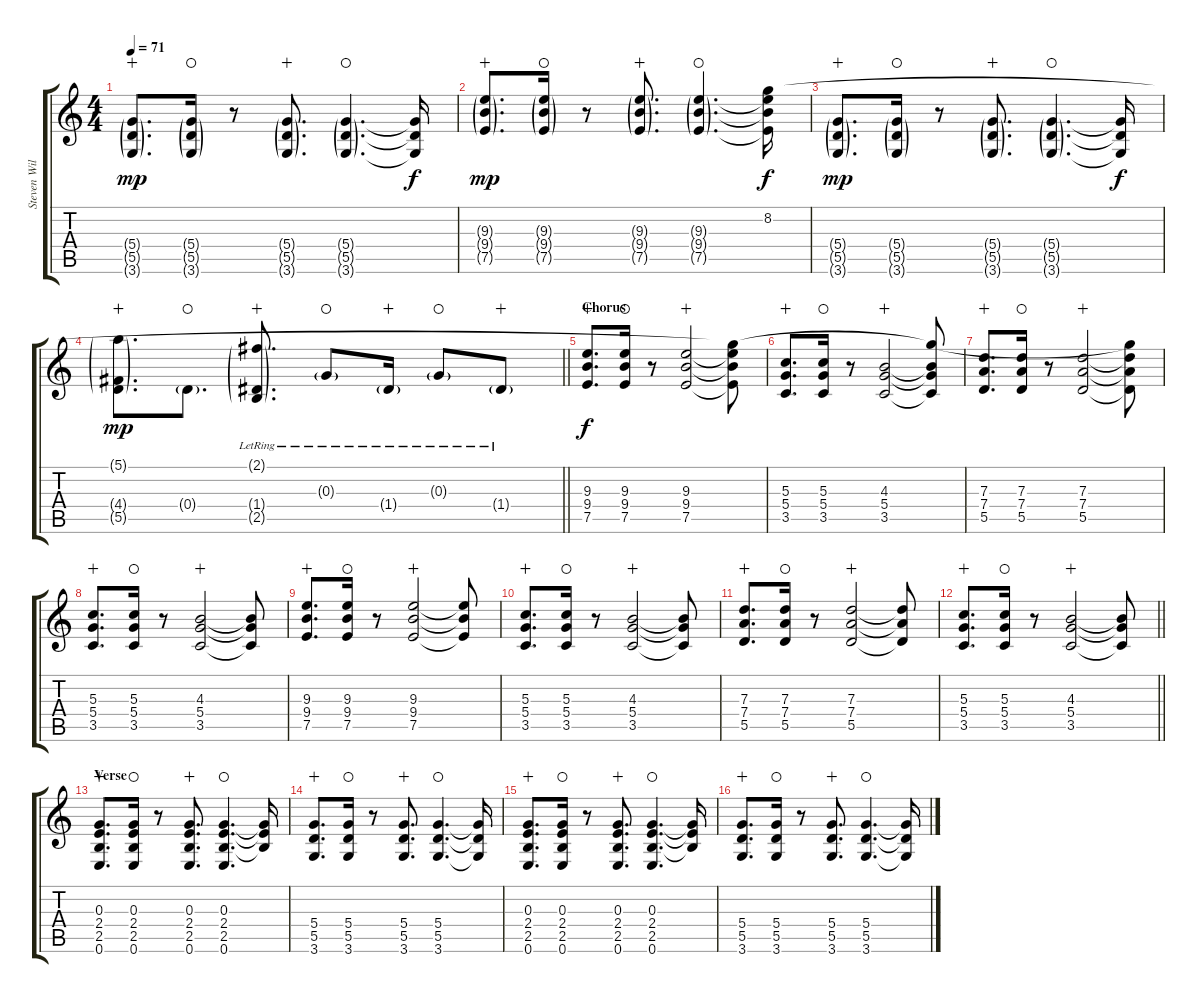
\track ("Steven Wilson" "Steven Wil") {instrument electricguitarjazz}
\staff {score tabs}
\tuning (E4 B3 G3 D3 A2 E2) {hide}
\ts (4 4)
\tempo 71
\clef g2
\ks c
(5.4{g} 5.5{g} 3.6{g}).8{d dy mp wahc} (5.4{g} 5.5{g} 3.6{g}).16{waho} r.8 (5.4{g} 5.5{g} 3.6{g}).8{d wahc} (5.4{g} 5.5{g} 3.6{g}).4{d waho} (5.4{t} 5.5{t} 3.6{t}).16{dy f} |
(9.3{g} 9.4{g} 7.5{g}).8{d dy mp wahc} (9.3{g} 9.4{g} 7.5{g}).16{waho} r.8 (9.3{g} 9.4{g} 7.5{g}).8{d wahc} (9.3{g} 9.4{g} 7.5{g}).4{d waho} (8.2 9.3{t} 9.4{t} 7.5{t}).16{dy f} |
(5.4{g} 5.5{g} 3.6{g}).8{d dy mp wahc} (5.4{g} 5.5{g} 3.6{g}).16{waho} r.8 (5.4{g} 5.5{g} 3.6{g}).8{d wahc} (5.4{g} 5.5{g} 3.6{g}).4{d waho} (5.4{t} 5.5{t} 3.6{t}).16{dy f} |
\barLineRight lightlight
(5.1{g} 4.4{g} 5.5{g}).8{d dy mp wahc} 0.4{g}.8{d waho} (2.1{g} 1.4{g lr} 2.5{g}).8{d wahc} 0.3{g lr}.8{waho} 1.4{g lr}.16{wahc} 0.3{g lr}.8{waho} 1.4{g lr}.8{wahc} |
\section ("" "Chorus")
(9.3 9.4 7.5).8{d dy f wahc} (9.3 9.4 7.5).16{waho} r.8 (9.3 9.4 7.5).2{wahc} (8.2{t} 9.3{t} 9.4{t} 7.5{t}).8 |
(5.3 5.4 3.5).8{d wahc} (5.3 5.4 3.5).16{waho} r.8 (4.3 5.4 3.5).2{wahc} (8.2{t} 4.3{t} 5.4{t} 3.5{t}).8 |
(7.3 7.4 5.5).8{d wahc} (7.3 7.4 5.5).16{waho} r.8 (7.3 7.4 5.5).2{wahc} (8.2{t} 7.3{t} 7.4{t} 5.5{t}).8 |
(5.3 5.4 3.5).8{d wahc} (5.3 5.4 3.5).16{waho} r.8 (4.3 5.4 3.5).2{wahc} (4.3{t} 5.4{t} 3.5{t}).8 |
(9.3 9.4 7.5).8{d wahc} (9.3 9.4 7.5).16{waho} r.8 (9.3 9.4 7.5).2{wahc} (9.3{t} 9.4{t} 7.5{t}).8 |
(5.3 5.4 3.5).8{d wahc} (5.3 5.4 3.5).16{waho} r.8 (4.3 5.4 3.5).2{wahc} (4.3{t} 5.4{t} 3.5{t}).8 |
(7.3 7.4 5.5).8{d wahc} (7.3 7.4 5.5).16{waho} r.8 (7.3 7.4 5.5).2{wahc} (7.3{t} 7.4{t} 5.5{t}).8 |
\barLineRight lightlight
(5.3 5.4 3.5).8{d wahc} (5.3 5.4 3.5).16{waho} r.8 (4.3 5.4 3.5).2{wahc} (4.3{t} 5.4{t} 3.5{t}).8 |
\section ("" "Verse")
(0.3 2.4 2.5 0.6).8{d volume 10 instrument distortionguitar wahc} (0.3 2.4 2.5 0.6).16{waho} r.8 (0.3 2.4 2.5 0.6).8{d wahc} (0.3 2.4 2.5 0.6).4{d waho} (0.3{t} 2.4{t} 2.5{t}).16 |
(5.4 5.5 3.6).8{d wahc} (5.4 5.5 3.6).16{waho} r.8 (5.4 5.5 3.6).8{d wahc} (5.4 5.5 3.6).4{d waho} (5.4{t} 5.5{t} 3.6{t}).16 |
(0.3 2.4 2.5 0.6).8{d volume 10 instrument distortionguitar wahc} (0.3 2.4 2.5 0.6).16{waho} r.8 (0.3 2.4 2.5 0.6).8{d wahc} (0.3 2.4 2.5 0.6).4{d waho} (0.3{t} 2.4{t} 2.5{t}).16 |
(5.4 5.5 3.6).8{d wahc} (5.4 5.5 3.6).16{waho} r.8 (5.4 5.5 3.6).8{d wahc} (5.4 5.5 3.6).4{d waho} (5.4{t} 5.5{t} 3.6{t}).16
